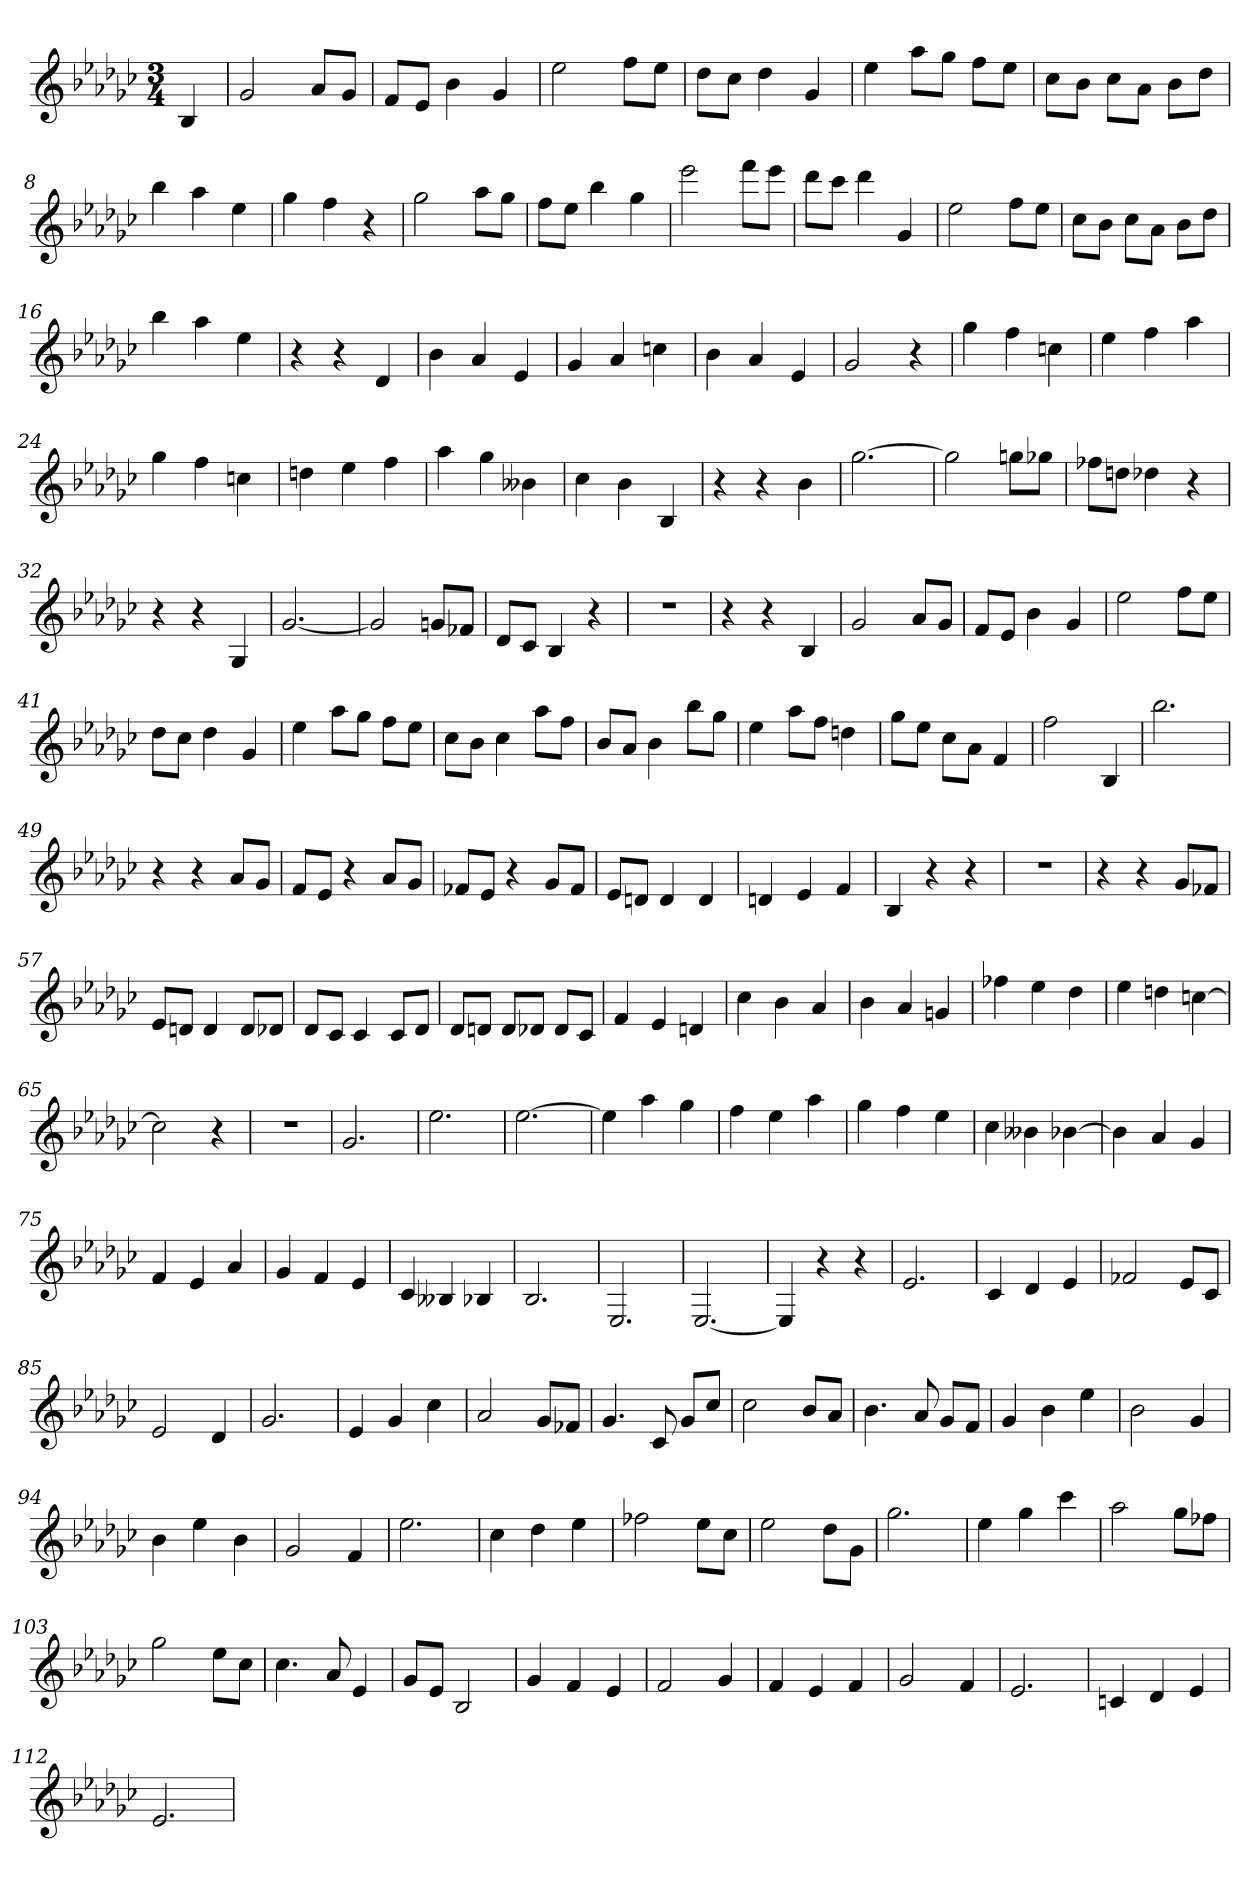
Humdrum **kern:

**kern
*part1
*staff1
*clefG2
*k[b-e-a-d-g-c-]
*G-:
*M3/4
=
4B-
=2
2g-
8a-/L
8g-/J
=3
8f/L
8e-/J
4b-
4g-
=4
2ee-
8ff\L
8ee-\J
=5
8dd-\L
8cc-\J
4dd-
4g-
=6
4ee-
8aa-\L
8gg-\J
8ff\L
8ee-\J
=7
8cc-\L
8b-\J
8cc-\L
8a-\J
8b-\L
8dd-\J
=8
4bb-
4aa-
4ee-
=9
4gg-
4ff
4r
=10
2gg-
8aa-\L
8gg-\J
=11
8ff\L
8ee-\J
4bb-
4gg-
=12
2eee-
8fff\L
8eee-\J
=13
8ddd-\L
8ccc-\J
4ddd-
4g-
=14
2ee-
8ff\L
8ee-\J
=15
8cc-\L
8b-\J
8cc-\L
8a-\J
8b-\L
8dd-\J
=16
4bb-
4aa-
4ee-
=17
4r
4r
4d-
=18
4b-
4a-
4e-
=19
4g-
4a-
4ccn
=20
4b-
4a-
4e-
=21
2g-
4r
=22
4gg-
4ff
4ccn
=23
4ee-
4ff
4aa-
=24
4gg-
4ff
4ccn
=25
4ddn
4ee-
4ff
=26
4aa-
4gg-
4b--X
=27
4cc-
4b-
4B-
=28
4r
4r
4b-
=29
[2.gg-
=30
2gg-]
8ggn\L
8gg-X\J
=31
8ff-X\L
8ddn\J
4dd-X
4r
=32
4r
4r
4G-
=33
[2.g-
=34
2g-]
8gn/L
8f-X/J
=35
8d-/L
8c-/J
4B-
4r
=36
2.r
=37
4r
4r
4B-
=38
2g-
8a-/L
8g-/J
=39
8f/L
8e-/J
4b-
4g-
=40
2ee-
8ff\L
8ee-\J
=41
8dd-\L
8cc-\J
4dd-
4g-
=42
4ee-
8aa-\L
8gg-\J
8ff\L
8ee-\J
=43
8cc-\L
8b-\J
4cc-
8aa-\L
8ff\J
=44
8b-/L
8a-/J
4b-
8bb-\L
8gg-\J
=45
4ee-
8aa-\L
8ff\J
4ddn
=46
8gg-\L
8ee-\J
8cc-\L
8a-\J
4f
=47
2ff
4B-
=48
2.bb-
=49
4r
4r
8a-/L
8g-/J
=50
8f/L
8e-/J
4r
8a-/L
8g-/J
=51
8f-X/L
8e-/J
4r
8g-/L
8f-/J
=52
8e-/L
8dn/J
4d
4d
=53
4dn
4e-
4f
=54
4B-
4r
4r
=55
2.r
=56
4r
4r
8g-/L
8f-X/J
=57
8e-/L
8dn/J
4d
8d/L
8d-X/J
=58
8d-/L
8c-/J
4c-
8c-/L
8d-/J
=59
8d-/L
8dn/J
8d/L
8d-X/J
8d-/L
8c-/J
=60
4f
4e-
4dn
=61
4cc-
4b-
4a-
=62
4b-
4a-
4gn
=63
4ff-X
4ee-
4dd-
=64
4ee-
4ddn
[4ccn
=65
2cc]
4r
=66
2.r
=67
2.g-
=68
2.ee-
=69
[2.ee-
=70
4ee-]
4aa-
4gg-
=71
4ff
4ee-
4aa-
=72
4gg-
4ff
4ee-
=73
4cc-
4b--X
[4b-X
=74
4b-]
4a-
4g-
=75
4f
4e-
4a-
=76
4g-
4f
4e-
=77
4c-
4B--X
4B-X
=78
2.B-
=79
2.E-
=80
[2.E-
=81
4E-]
4r
4r
=82
2.e-
=83
4c-
4d-
4e-
=84
2f-X
8e-/L
8c-/J
=85
2e-
4d-
=86
2.g-
=87
4e-
4g-
4cc-
=88
2a-
8g-/L
8f-X/J
=89
4.g-
8c-
8g-/L
8cc-/J
=90
2cc-
8b-/L
8a-/J
=91
4.b-
8a-
8g-/L
8f/J
=92
4g-
4b-
4ee-
=93
2b-
4g-
=94
4b-
4ee-
4b-
=95
2g-
4f
=96
2.ee-
=97
4cc-
4dd-
4ee-
=98
2ff-X
8ee-\L
8cc-\J
=99
2ee-
8dd-\L
8g-\J
=100
2.gg-
=101
4ee-
4gg-
4ccc-
=102
2aa-
8gg-\L
8ff-X\J
=103
2gg-
8ee-\L
8cc-\J
=104
4.cc-
8a-
4e-
=105
8g-/L
8e-/J
2B-
=106
4g-
4f
4e-
=107
2f
4g-
=108
4f
4e-
4f
=109
2g-
4f
=110
2.e-
=111
4cn
4d-
4e-
=112
2.e-
=
*-
